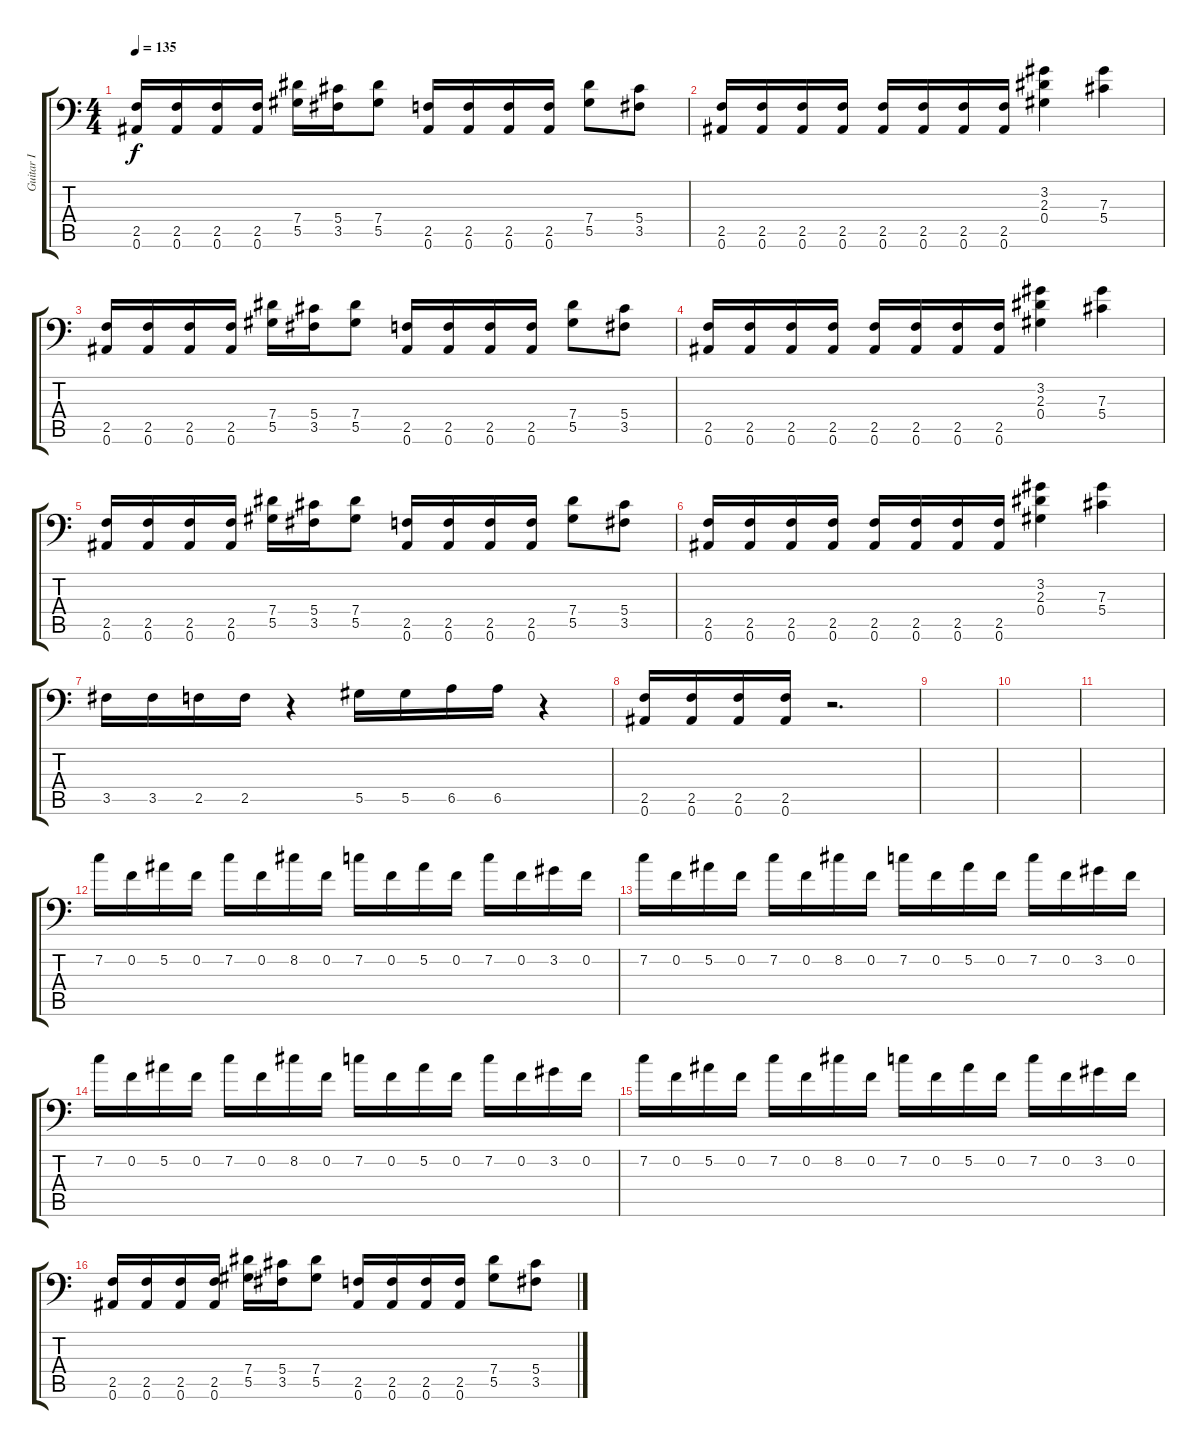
\track ("Guitar I" "Guitar I") {instrument distortionguitar}
\staff {score tabs}
\tuning (Bb3 F3 Db3 Ab2 Eb2 Bb1) {hide}
\ts (4 4)
\tempo 135
\clef f4
\ks c
(2.5 0.6).16{dy f} (2.5 0.6).16 (2.5 0.6).16 (2.5 0.6).16 (7.4 5.5).16 (5.4 3.5).16 (7.4 5.5).8 (2.5 0.6).16 (2.5 0.6).16 (2.5 0.6).16 (2.5 0.6).16 (7.4 5.5).8 (5.4 3.5).8 |
(2.5 0.6).16 (2.5 0.6).16 (2.5 0.6).16 (2.5 0.6).16 (2.5 0.6).16 (2.5 0.6).16 (2.5 0.6).16 (2.5 0.6).16 (3.2 2.3 0.4).4 (7.3 5.4).4 |
(2.5 0.6).16 (2.5 0.6).16 (2.5 0.6).16 (2.5 0.6).16 (7.4 5.5).16 (5.4 3.5).16 (7.4 5.5).8 (2.5 0.6).16 (2.5 0.6).16 (2.5 0.6).16 (2.5 0.6).16 (7.4 5.5).8 (5.4 3.5).8 |
(2.5 0.6).16 (2.5 0.6).16 (2.5 0.6).16 (2.5 0.6).16 (2.5 0.6).16 (2.5 0.6).16 (2.5 0.6).16 (2.5 0.6).16 (3.2 2.3 0.4).4 (7.3 5.4).4 |
(2.5 0.6).16 (2.5 0.6).16 (2.5 0.6).16 (2.5 0.6).16 (7.4 5.5).16 (5.4 3.5).16 (7.4 5.5).8 (2.5 0.6).16 (2.5 0.6).16 (2.5 0.6).16 (2.5 0.6).16 (7.4 5.5).8 (5.4 3.5).8 |
(2.5 0.6).16 (2.5 0.6).16 (2.5 0.6).16 (2.5 0.6).16 (2.5 0.6).16 (2.5 0.6).16 (2.5 0.6).16 (2.5 0.6).16 (3.2 2.3 0.4).4 (7.3 5.4).4 |
3.5.16 3.5.16 2.5.16 2.5.16 r.4 5.5.16 5.5.16 6.5.16 6.5.16 r.4 |
(2.5 0.6).16 (2.5 0.6).16 (2.5 0.6).16 (2.5 0.6).16 r.2{d} |
|
|
|
7.2.16 0.2.16 5.2.16 0.2.16 7.2.16 0.2.16 8.2.16 0.2.16 7.2.16 0.2.16 5.2.16 0.2.16 7.2.16 0.2.16 3.2.16 0.2.16 |
7.2.16 0.2.16 5.2.16 0.2.16 7.2.16 0.2.16 8.2.16 0.2.16 7.2.16 0.2.16 5.2.16 0.2.16 7.2.16 0.2.16 3.2.16 0.2.16 |
7.2.16 0.2.16 5.2.16 0.2.16 7.2.16 0.2.16 8.2.16 0.2.16 7.2.16 0.2.16 5.2.16 0.2.16 7.2.16 0.2.16 3.2.16 0.2.16 |
7.2.16 0.2.16 5.2.16 0.2.16 7.2.16 0.2.16 8.2.16 0.2.16 7.2.16 0.2.16 5.2.16 0.2.16 7.2.16 0.2.16 3.2.16 0.2.16 |
(2.5 0.6).16 (2.5 0.6).16 (2.5 0.6).16 (2.5 0.6).16 (7.4 5.5).16 (5.4 3.5).16 (7.4 5.5).8 (2.5 0.6).16 (2.5 0.6).16 (2.5 0.6).16 (2.5 0.6).16 (7.4 5.5).8 (5.4 3.5).8
